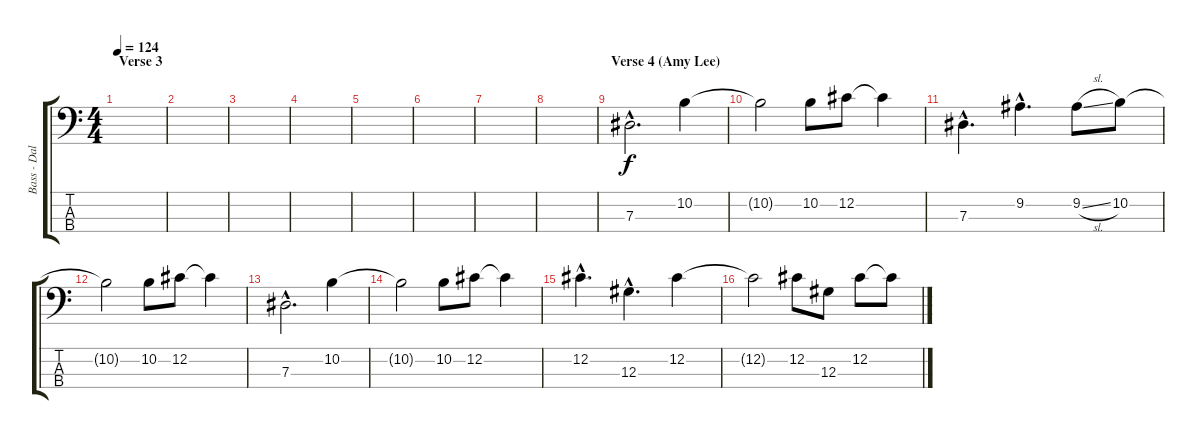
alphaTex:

\track ("Bass - Dale Stewart" "Bass - Dal") {instrument electricbassfinger}
\staff {score tabs}
\tuning (Gb2 Db2 Ab1 Eb1) {hide}
\ts (4 4)
\section ("" "Verse 3")
\tempo 124
\clef f4
\ks c
|
|
|
|
|
|
|
|
\section ("" "Verse 4 (Amy Lee)")
7.3{hac}.2{d} 10.2.4 |
10.2{t}.2 10.2.8 12.2.8 12.2{t}.4 |
7.3{hac}.4{d} 9.2{hac}.4{d} 9.2{sl}.8 10.2.8 |
10.2{t}.2 10.2.8 12.2.8 12.2{t}.4 |
7.3{hac}.2{d} 10.2.4 |
10.2{t}.2 10.2.8 12.2.8 12.2{t}.4 |
12.2{hac}.4{d} 12.3{hac}.4{d} 12.2.4 |
12.2{t}.2 12.2.8 12.3.8 12.2.8 12.2{t}.8
